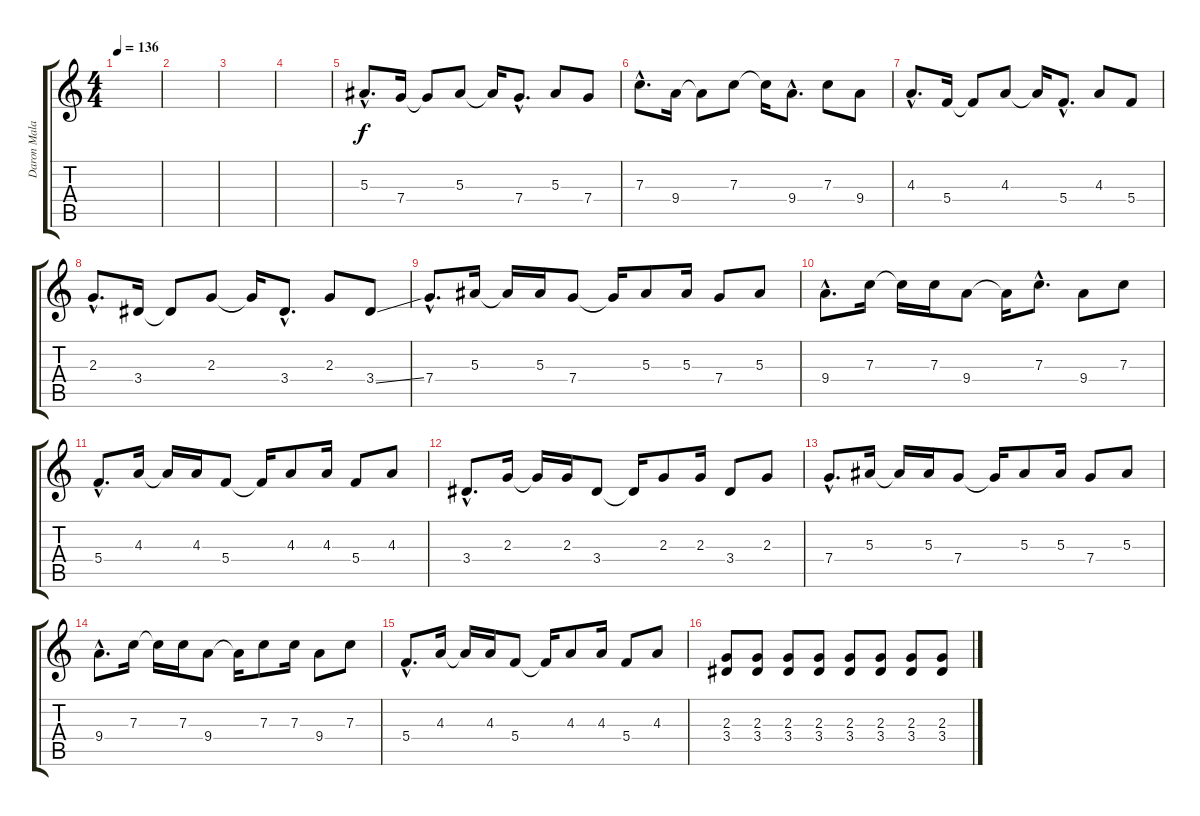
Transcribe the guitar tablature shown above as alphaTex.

\track ("Daron Malakian (overdrive)" "Daron Mala") {instrument overdrivenguitar}
\staff {score tabs}
\tuning (D4 A3 F3 C3 G2 C2) {hide}
\ts (4 4)
\tempo 136
\clef g2
\ks c
|
|
|
|
5.3{hac}.8{d} 7.4.16 7.4{t}.8 5.3.8 5.3{t}.16 7.4{hac}.8{d} 5.3.8 7.4.8 |
7.3{hac}.8{d} 9.4.16 9.4{t}.8 7.3.8 7.3{t}.16 9.4{hac}.8{d} 7.3.8 9.4.8 |
4.3{hac}.8{d} 5.4.16 5.4{t}.8 4.3.8 4.3{t}.16 5.4{hac}.8{d} 4.3.8 5.4.8 |
2.3{hac}.8{d} 3.4.16 3.4{t}.8 2.3.8 2.3{t}.16 3.4{hac}.8{d} 2.3.8 3.4{ss}.8 |
7.4{hac}.8{d} 5.3.16 5.3{t}.16 5.3.16 7.4.8 7.4{t}.16 5.3.8 5.3.16 7.4.8 5.3.8 |
9.4{hac}.8{d} 7.3.16 7.3{t}.16 7.3.16 9.4.8 9.4{t}.16 7.3{hac}.8{d} 9.4.8 7.3.8 |
5.4{hac}.8{d} 4.3.16 4.3{t}.16 4.3.16 5.4.8 5.4{t}.16 4.3.8 4.3.16 5.4.8 4.3.8 |
3.4{hac}.8{d} 2.3.16 2.3{t}.16 2.3.16 3.4.8 3.4{t}.16 2.3.8 2.3.16 3.4.8 2.3.8 |
7.4{hac}.8{d} 5.3.16 5.3{t}.16 5.3.16 7.4.8 7.4{t}.16 5.3.8 5.3.16 7.4.8 5.3.8 |
9.4{hac}.8{d} 7.3.16 7.3{t}.16 7.3.16 9.4.8 9.4{t}.16 7.3.8 7.3.16 9.4.8 7.3.8 |
5.4{hac}.8{d} 4.3.16 4.3{t}.16 4.3.16 5.4.8 5.4{t}.16 4.3.8 4.3.16 5.4.8 4.3.8 |
(2.3 3.4).8 (2.3 3.4).8 (2.3 3.4).8 (2.3 3.4).8 (2.3 3.4).8 (2.3 3.4).8 (2.3 3.4).8 (2.3 3.4).8
